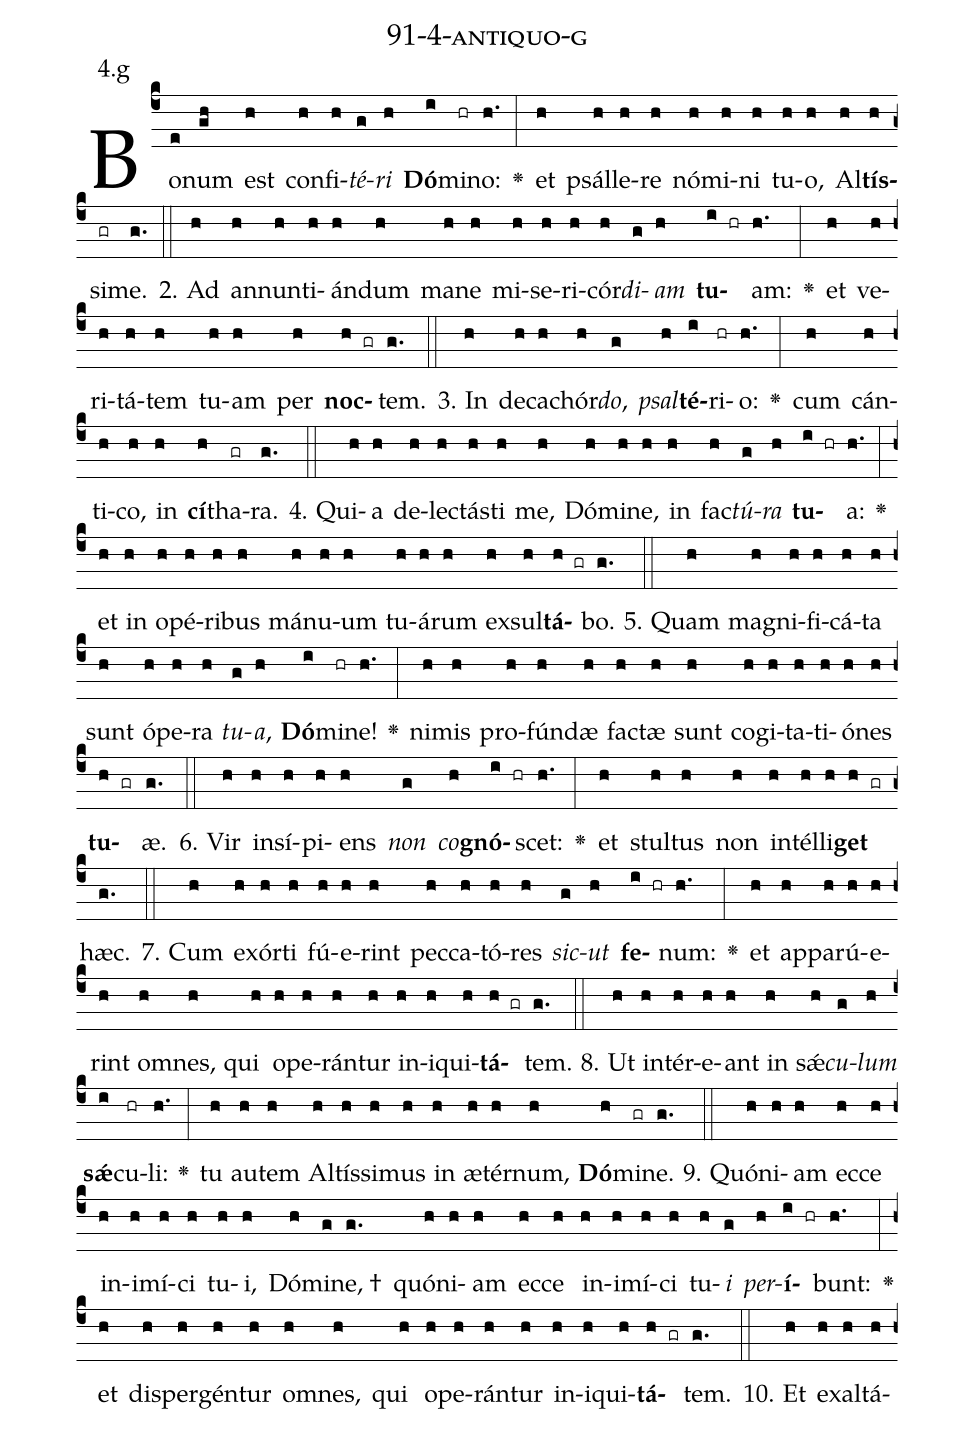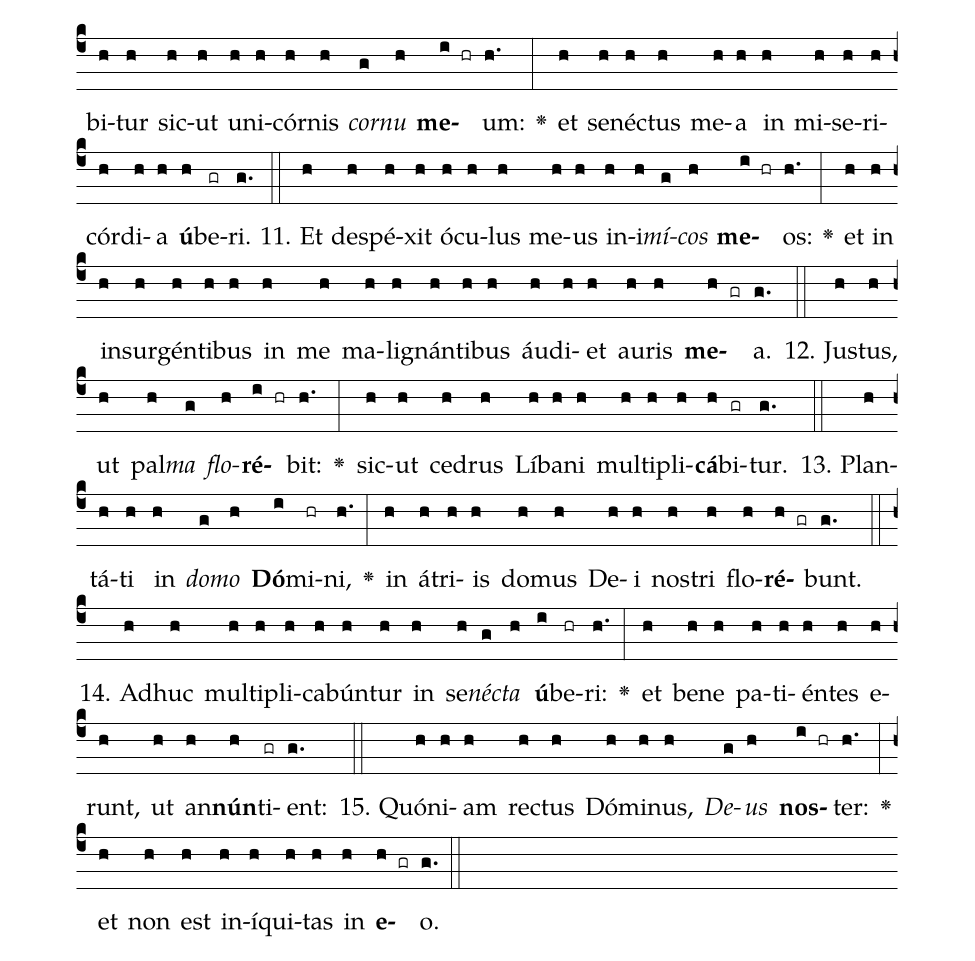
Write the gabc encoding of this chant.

name: 91-4-antiquo-g;
annotation: 4.g;
%%
(c4)Bo(e)num(gh) est(h) con(h)fi(h)<i>té</i>(g)<i>ri</i>(h) <b>Dó</b>(i)mi(hr)no:(h.) <v>\greheightstar</v>(:) et(h) psál(h)le(h)re(h) nó(h)mi(h)ni(h) tu(h)o,(h) Al(h)<b>tís</b>(h)si(gr)me.(g.) (::)
2. Ad(h) an(h)nun(h)ti(h)án(h)dum(h) ma(h)ne(h) mi(h)se(h)ri(h)cór(h)<i>di</i>(g)<i>am</i>(h) <b>tu</b>(i hr)am:(h.) <v>\greheightstar</v>(:) et(h) ve(h)ri(h)tá(h)tem(h) tu(h)am(h) per(h) <b>noc</b>(h gr)tem.(g.) (::)
3. In(h) de(h)ca(h)chór(h)<i>do</i>,(g) <i>psal</i>(h)<b>té</b>(i)ri(hr)o:(h.) <v>\greheightstar</v>(:) cum(h) cán(h)ti(h)co,(h) in(h) <b>cí</b>(h)tha(gr)ra.(g.) (::)
4. Qui(h)a(h) de(h)lec(h)tás(h)ti(h) me,(h) Dó(h)mi(h)ne,(h) in(h) fac(h)<i>tú</i>(g)<i>ra</i>(h) <b>tu</b>(i hr)a:(h.) <v>\greheightstar</v>(:) et(h) in(h) o(h)pé(h)ri(h)bus(h) má(h)nu(h)um(h) tu(h)á(h)rum(h) ex(h)sul(h)<b>tá</b>(h gr)bo.(g.) (::)
5. Quam(h) ma(h)gni(h)fi(h)cá(h)ta(h) sunt(h) ó(h)pe(h)ra(h) <i>tu</i>(g)<i>a</i>,(h) <b>Dó</b>(i)mi(hr)ne!(h.) <v>\greheightstar</v>(:) ni(h)mis(h) pro(h)fún(h)dæ(h) fac(h)tæ(h) sunt(h) co(h)gi(h)ta(h)ti(h)ó(h)nes(h) <b>tu</b>(h gr)æ.(g.) (::)
6. Vir(h) in(h)sí(h)pi(h)ens(h) <i>non</i>(g) <i>co</i>(h)<b>gnó</b>(i hr)scet:(h.) <v>\greheightstar</v>(:) et(h) stul(h)tus(h) non(h) in(h)tél(h)li(h)<b>get</b>(h gr) hæc.(g.) (::)
7. Cum(h) ex(h)ór(h)ti(h) fú(h)e(h)rint(h) pec(h)ca(h)tó(h)res(h) <i>sic</i>(g)<i>ut</i>(h) <b>fe</b>(i hr)num:(h.) <v>\greheightstar</v>(:) et(h) ap(h)pa(h)rú(h)e(h)rint(h) om(h)nes,(h) qui(h) o(h)pe(h)rán(h)tur(h) in(h)i(h)qui(h)<b>tá</b>(h gr)tem.(g.) (::)
8. Ut(h) in(h)tér(h)e(h)ant(h) in(h) sǽ(h)<i>cu</i>(g)<i>lum</i>(h) <b>sǽ</b>(i)cu(hr)li:(h.) <v>\greheightstar</v>(:) tu(h) au(h)tem(h) Al(h)tís(h)si(h)mus(h) in(h) æ(h)tér(h)num,(h) <b>Dó</b>(h)mi(gr)ne.(g.) (::)
9. Quón(h)i(h)am(h) ec(h)ce(h) in(h)i(h)mí(h)ci(h) tu(h)i,(h) Dó(h)mi(g)ne, †(g.) quón(h)i(h)am(h) ec(h)ce(h) in(h)i(h)mí(h)ci(h) tu(h)<i>i</i>(g) <i>per</i>(h)<b>í</b>(i hr)bunt:(h.) <v>\greheightstar</v>(:) et(h) di(h)sper(h)gén(h)tur(h) om(h)nes,(h) qui(h) o(h)pe(h)rán(h)tur(h) in(h)i(h)qui(h)<b>tá</b>(h gr)tem.(g.) (::)
10. Et(h) ex(h)al(h)tá(h)bi(h)tur(h) sic(h)ut(h) u(h)ni(h)cór(h)nis(h) <i>cor</i>(g)<i>nu</i>(h) <b>me</b>(i hr)um:(h.) <v>\greheightstar</v>(:) et(h) se(h)néc(h)tus(h) me(h)a(h) in(h) mi(h)se(h)ri(h)cór(h)di(h)a(h) <b>ú</b>(h)be(gr)ri.(g.) (::)
11. Et(h) de(h)spé(h)xit(h) ó(h)cu(h)lus(h) me(h)us(h) in(h)i(h)<i>mí</i>(g)<i>cos</i>(h) <b>me</b>(i hr)os:(h.) <v>\greheightstar</v>(:) et(h) in(h) in(h)sur(h)gén(h)ti(h)bus(h) in(h) me(h) ma(h)li(h)gnán(h)ti(h)bus(h) áu(h)di(h)et(h) au(h)ris(h) <b>me</b>(h gr)a.(g.) (::)
12. Jus(h)tus,(h) ut(h) pal(h)<i>ma</i>(g) <i>flo</i>(h)<b>ré</b>(i hr)bit:(h.) <v>\greheightstar</v>(:) sic(h)ut(h) ce(h)drus(h) Lí(h)ba(h)ni(h) mul(h)ti(h)pli(h)<b>cá</b>(h)bi(gr)tur.(g.) (::)
13. Plan(h)tá(h)ti(h) in(h) <i>do</i>(g)<i>mo</i>(h) <b>Dó</b>(i)mi(hr)ni,(h.) <v>\greheightstar</v>(:) in(h) á(h)tri(h)is(h) do(h)mus(h) De(h)i(h) nos(h)tri(h) flo(h)<b>ré</b>(h gr)bunt.(g.) (::)
14. Ad(h)huc(h) mul(h)ti(h)pli(h)ca(h)bún(h)tur(h) in(h) se(h)<i>néc</i>(g)<i>ta</i>(h) <b>ú</b>(i)be(hr)ri:(h.) <v>\greheightstar</v>(:) et(h) be(h)ne(h) pa(h)ti(h)én(h)tes(h) e(h)runt,(h) ut(h) an(h)<b>nún</b>(h)ti(gr)ent:(g.) (::)
15. Quón(h)i(h)am(h) rec(h)tus(h) Dó(h)mi(h)nus,(h) <i>De</i>(g)<i>us</i>(h) <b>nos</b>(i hr)ter:(h.) <v>\greheightstar</v>(:) et(h) non(h) est(h) in(h)í(h)qui(h)tas(h) in(h) <b>e</b>(h gr)o.(g.) (::)
